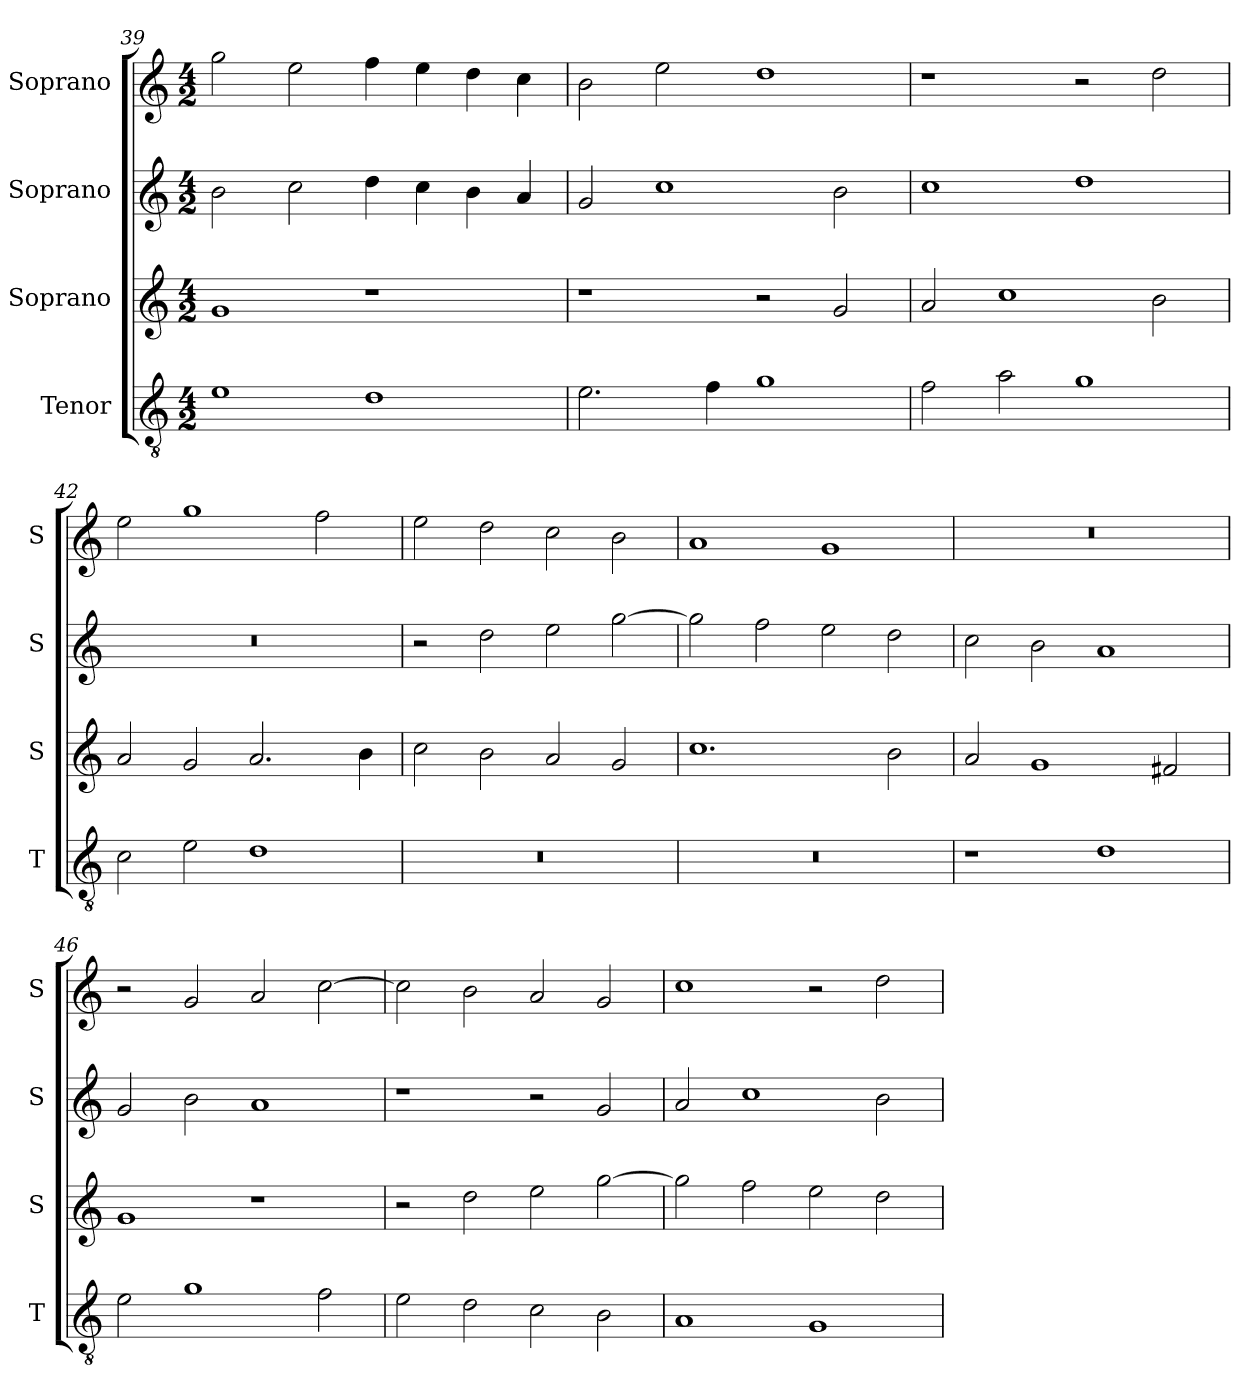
**kern	**kern	**kern	**kern
*part4	*part3	*part2	*part1
*staff4	*staff3	*staff2	*staff1
*I"Tenor	*I"Soprano	*I"Soprano	*I"Soprano
*I'T	*I'S	*I'S	*I'S
*clefGv2	*clefG2	*clefG2	*clefG2
*k[]	*k[]	*k[]	*k[]
*C:ion	*C:ion	*C:ion	*C:ion
*M4/2	*M4/2	*M4/2	*M4/2
=39	=39	=39	=39
1e	1g	2b	2gg
.	.	2cc	2ee
1d	1r	4dd	4ff
.	.	4cc	4ee
.	.	4b	4dd
.	.	4a	4cc
=40	=40	=40	=40
2.e	1r	2g	2b
.	.	1cc	2ee
4f	.	.	.
1g	2r	.	1dd
.	2g	2b	.
=41	=41	=41	=41
2f	2a	1cc	1r
2a	1cc	.	.
1g	.	1dd	2r
.	2b	.	2dd
=42	=42	=42	=42
2c	2a	0r	2ee
2e	2g	.	1gg
1d	2.a	.	.
.	.	.	2ff
.	4b	.	.
=43	=43	=43	=43
0r	2cc	2r	2ee
.	2b	2dd	2dd
.	2a	2ee	2cc
.	2g	[2gg	2b
=44	=44	=44	=44
0r	1.cc	2gg]	1a
.	.	2ff	.
.	.	2ee	1g
.	2b	2dd	.
=45	=45	=45	=45
1r	2a	2cc	0r
.	1g	2b	.
1d	.	1a	.
.	2f#X	.	.
=46	=46	=46	=46
2e	1g	2g	2r
1g	.	2b	2g
.	1r	1a	2a
2f	.	.	[2cc
=47	=47	=47	=47
2e	2r	1r	2cc]
2d	2dd	.	2b
2c	2ee	2r	2a
2B	[2gg	2g	2g
=48	=48	=48	=48
1A	2gg]	2a	1cc
.	2ff	1cc	.
1G	2ee	.	2r
.	2dd	2b	2dd
=	=	=	=
*-	*-	*-	*-
